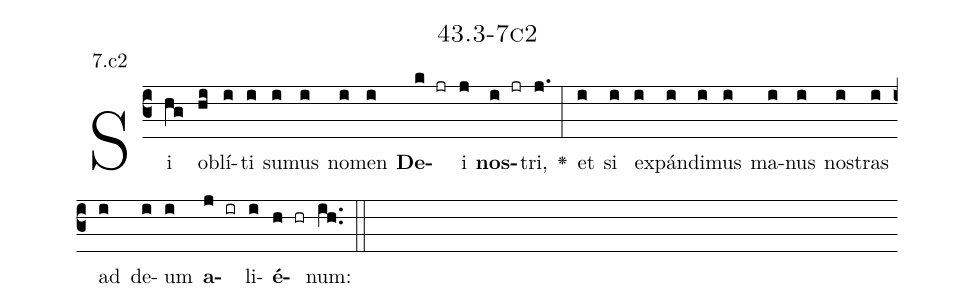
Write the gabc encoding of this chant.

name: 43.3-7c2;
annotation: 7.c2;
%%
(c3)Si(hg) ob(hi)lí(i)ti(i) su(i)mus(i) no(i)men(i) <b>De</b>(k jr)i(j) <b>nos</b>(i jr)tri,(j.) <v>\greheightstar</v>(:) et(i) si(i) ex(i)pán(i)di(i)mus(i) ma(i)nus(i) nos(i)tras(i) ad(i) de(i)um(i) <b>a</b>(j ir)li(i)<b>é</b>(h hr)num:(ih..) (::)


%E(i) u(i) o(j) u(i) a(h) e.(ih..) (::)
